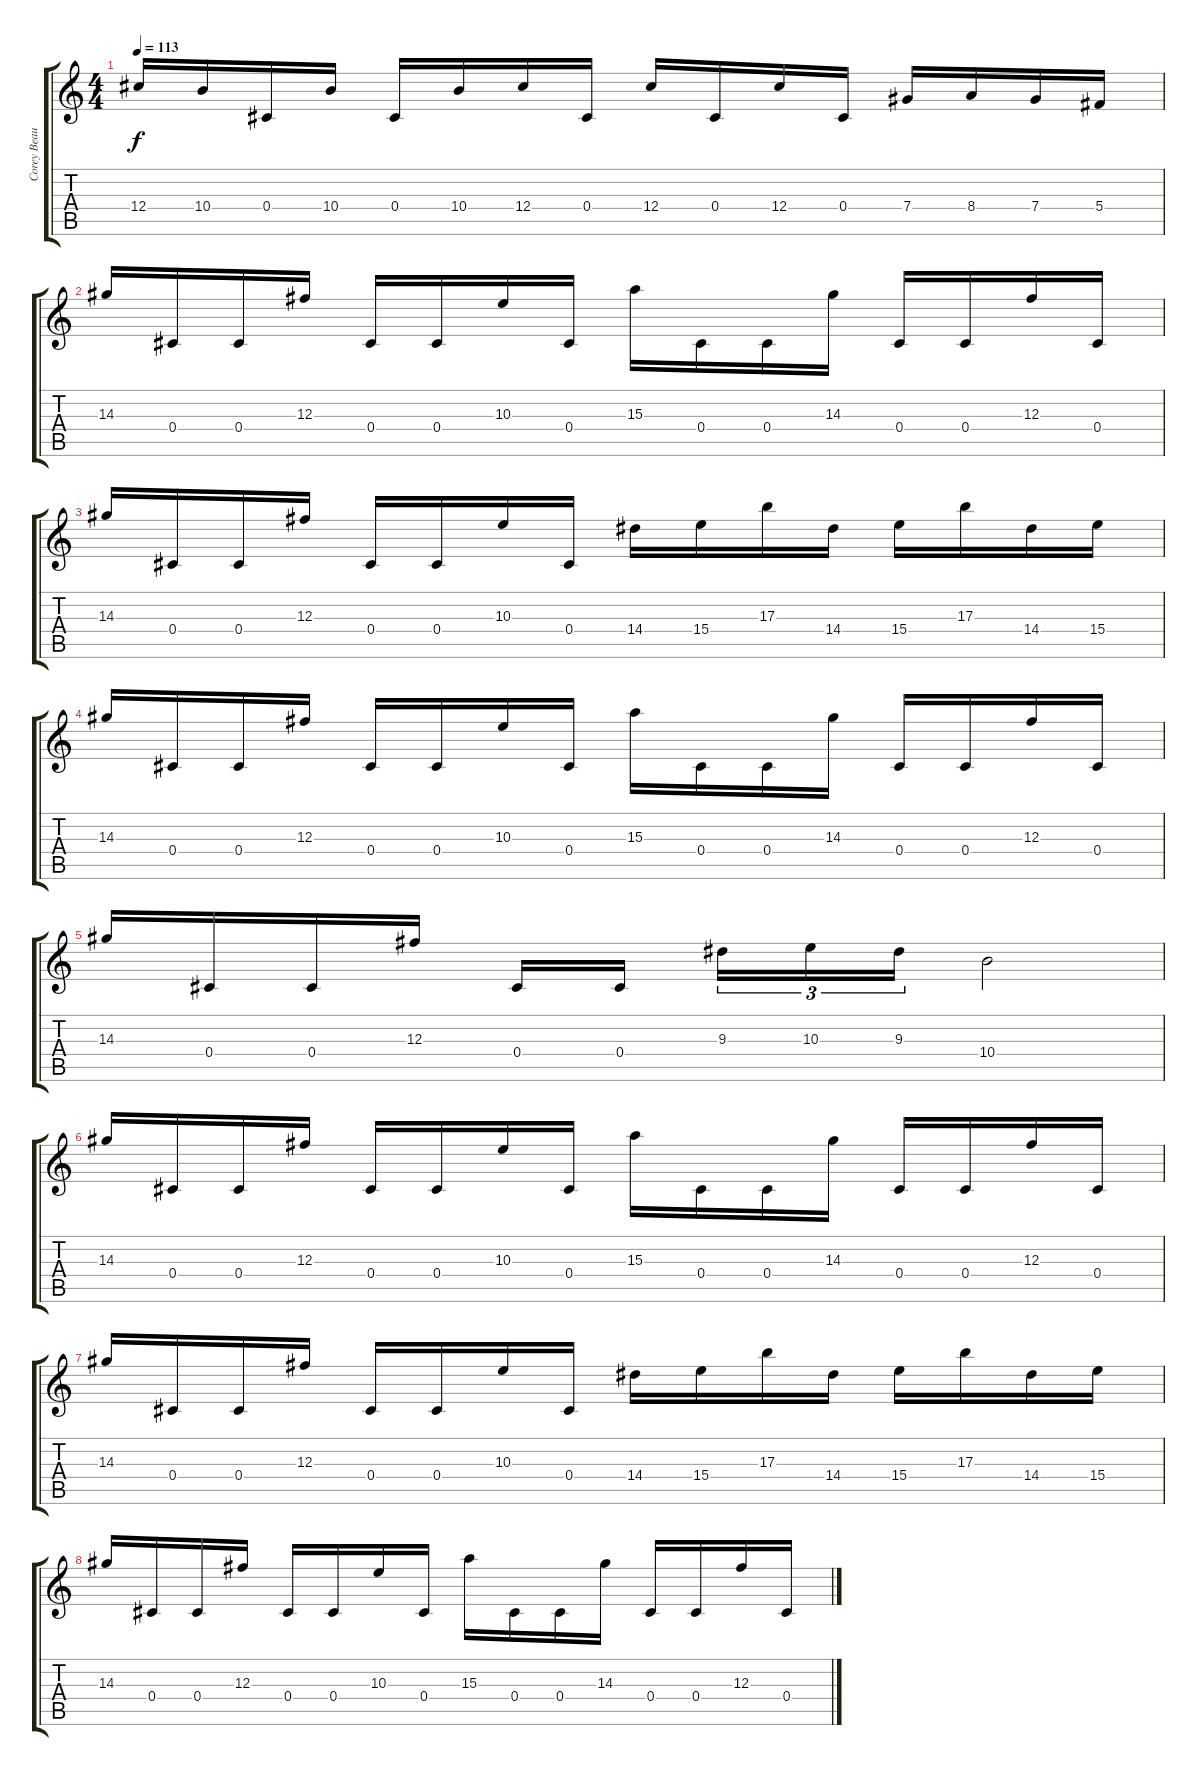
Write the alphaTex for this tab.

\track ("Corey Beaulieu" "Corey Beau") {instrument distortionguitar}
\staff {score tabs}
\tuning (Eb4 Bb3 Gb3 Db3 Ab2 Db2) {hide}
\ts (4 4)
\tempo 113
\clef g2
\ks c
12.4.16{dy f} 10.4.16 0.4.16 10.4.16 0.4.16 10.4.16 12.4.16 0.4.16 12.4.16 0.4.16 12.4.16 0.4.16 7.4.16 8.4.16 7.4.16 5.4.16 |
14.3.16 0.4.16 0.4.16 12.3.16 0.4.16 0.4.16 10.3.16 0.4.16 15.3.16 0.4.16 0.4.16 14.3.16 0.4.16 0.4.16 12.3.16 0.4.16 |
14.3.16 0.4.16 0.4.16 12.3.16 0.4.16 0.4.16 10.3.16 0.4.16 14.4.16 15.4.16 17.3.16 14.4.16 15.4.16 17.3.16 14.4.16 15.4.16 |
14.3.16 0.4.16 0.4.16 12.3.16 0.4.16 0.4.16 10.3.16 0.4.16 15.3.16 0.4.16 0.4.16 14.3.16 0.4.16 0.4.16 12.3.16 0.4.16 |
14.3.16 0.4.16 0.4.16 12.3.16 0.4.16 0.4.16{beam splitsecondary} 9.3.16{tu (3 2)} 10.3.16{tu (3 2)} 9.3.16{tu (3 2)} 10.4.2 |
14.3.16 0.4.16 0.4.16 12.3.16 0.4.16 0.4.16 10.3.16 0.4.16 15.3.16 0.4.16 0.4.16 14.3.16 0.4.16 0.4.16 12.3.16 0.4.16 |
14.3.16 0.4.16 0.4.16 12.3.16 0.4.16 0.4.16 10.3.16 0.4.16 14.4.16 15.4.16 17.3.16 14.4.16 15.4.16 17.3.16 14.4.16 15.4.16 |
14.3.16 0.4.16 0.4.16 12.3.16 0.4.16 0.4.16 10.3.16 0.4.16 15.3.16 0.4.16 0.4.16 14.3.16 0.4.16 0.4.16 12.3.16 0.4.16
